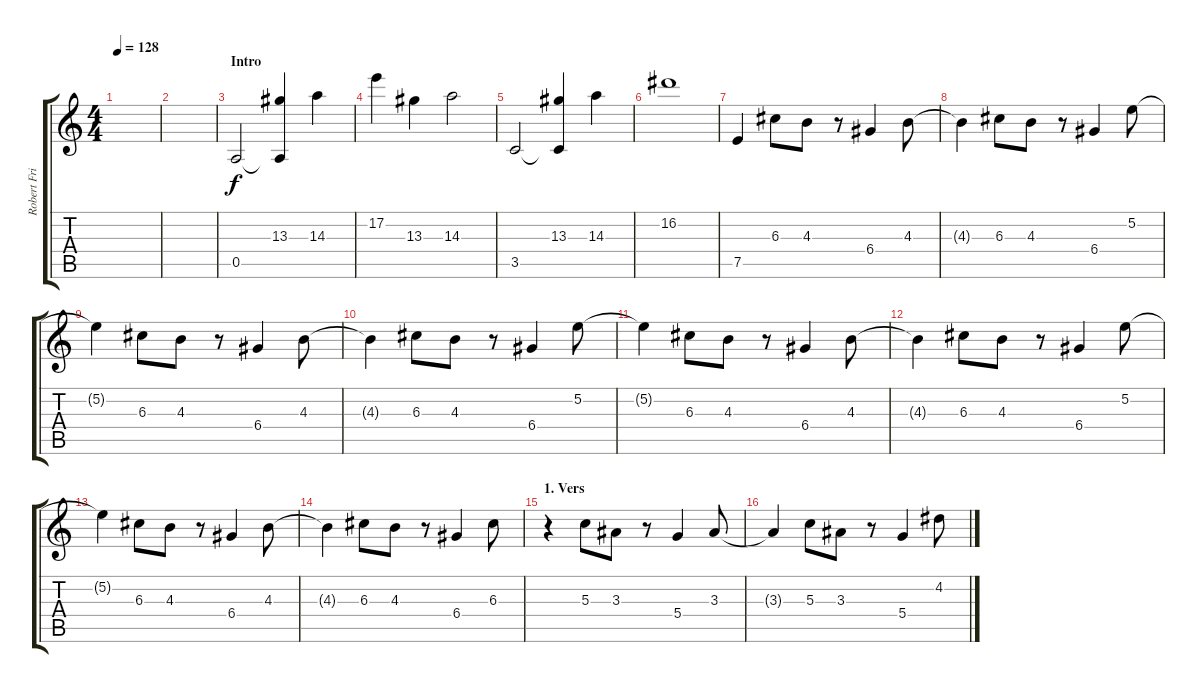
\track ("Robert Fripp" "Robert Fri") {instrument electricguitarclean}
\staff {score tabs}
\tuning (E4 B3 G3 D3 A2 E2) {hide}
\ts (4 4)
\tempo 128
\clef g2
\ks c
|
|
\section ("" "Intro")
0.5.2 (13.3 0.5{t}).4 14.3.4 |
17.2.4 13.3.4 14.3.2 |
3.5.2 (13.3 3.5{t}).4 14.3.4 |
16.2.1 |
7.5.4 6.3.8 4.3.8 r.8 6.4.4 4.3.8 |
4.3{t}.4 6.3.8 4.3.8 r.8 6.4.4 5.2.8 |
5.2{t}.4 6.3.8 4.3.8 r.8 6.4.4 4.3.8 |
4.3{t}.4 6.3.8 4.3.8 r.8 6.4.4 5.2.8 |
5.2{t}.4 6.3.8 4.3.8 r.8 6.4.4 4.3.8 |
4.3{t}.4 6.3.8 4.3.8 r.8 6.4.4 5.2.8 |
5.2{t}.4 6.3.8 4.3.8 r.8 6.4.4 4.3.8 |
4.3{t}.4 6.3.8 4.3.8 r.8 6.4.4 6.3.8 |
\section ("" "1. Vers")
r.4 5.3.8 3.3.8 r.8 5.4.4 3.3.8 |
3.3{t}.4 5.3.8 3.3.8 r.8 5.4.4 4.2.8
